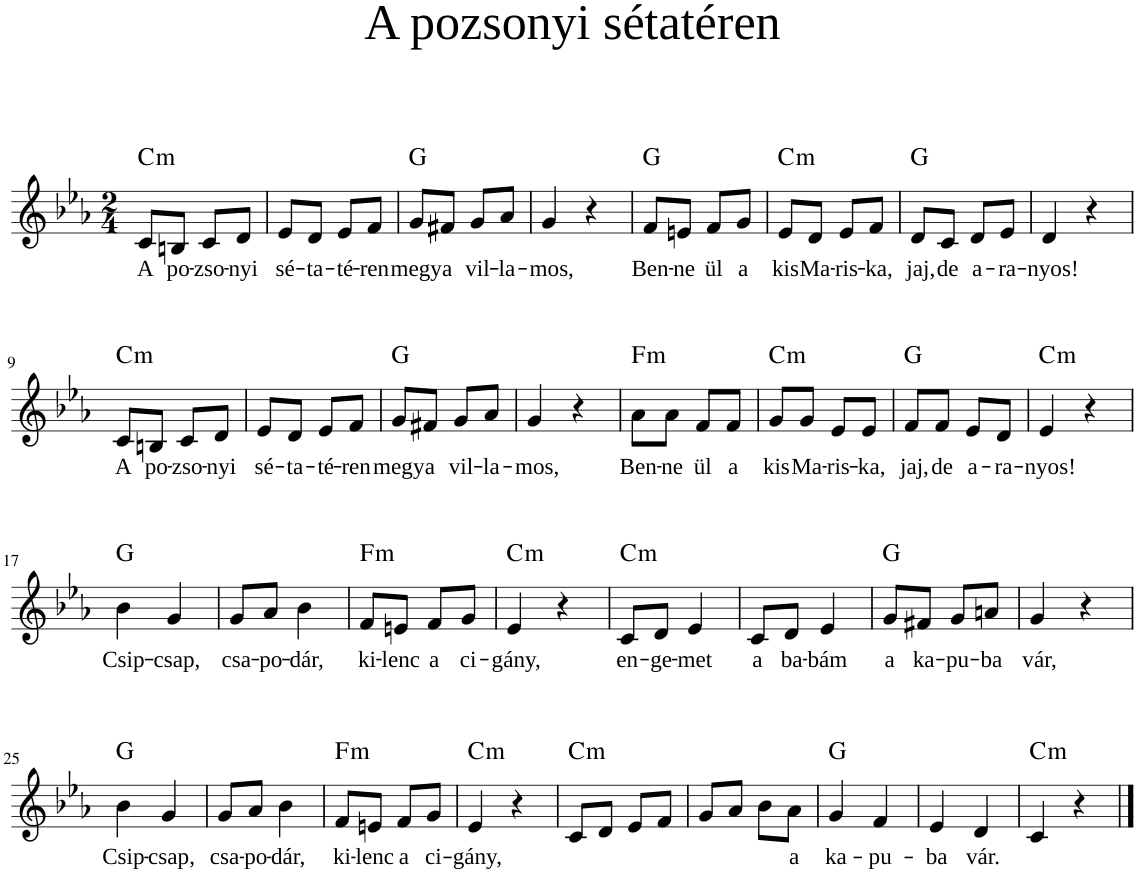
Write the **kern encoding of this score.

**kern	**text	**harte
*part1	*part1	*part1
*staff1	*staff1	*
*I"Piano	*	*
*I'Pno	*	*
*clefG2	*	*
*k[b-e-a-]	*	*
*M2/4	*	*
=1	=1	=1
!	!LO:LY:b	!LO:H:kt=m
8c/L	A	C:min
!	!LO:LY:b	!
8Bn/J	po-	.
!	!LO:LY:b	!
8c/L	-zso-	.
!	!LO:LY:b	!
8d/J	-nyi	.
=2	=2	=2
!	!LO:LY:b	!
8e-/L	sé-	.
!	!LO:LY:b	!
8d/J	-ta-	.
!	!LO:LY:b	!
8e-/L	-té-	.
!	!LO:LY:b	!
8f/J	-ren	.
=3	=3	=3
!	!LO:LY:b	!LO:H:kt=N.C.
8g/L	megy	N
!	!LO:LY:b	!
8f#X/J	a	.
!	!LO:LY:b	!
8g/L	vil-	.
!	!LO:LY:b	!
8a-/J	-la-	.
=4	=4	=4
!	!LO:LY:b	!
4g/	-mos,	.
4r	.	.
=5	=5	=5
!	!LO:LY:b	!LO:H:kt=N.C.
8f/L	Ben-	N
!	!LO:LY:b	!
8en/J	-ne	.
!	!LO:LY:b	!
8f/L	ül	.
!	!LO:LY:b	!
8g/J	a	.
=6	=6	=6
!	!LO:LY:b	!LO:H:kt=m
8e-/L	kis	C:min
!	!LO:LY:b	!
8d/J	Ma-	.
!	!LO:LY:b	!
8e-/L	-ris-	.
!	!LO:LY:b	!
8f/J	-ka,	.
=7	=7	=7
!	!LO:LY:b	!LO:H:kt=N.C.
8d/L	jaj,	N
!	!LO:LY:b	!
8c/J	de	.
!	!LO:LY:b	!
8d/L	a-	.
!	!LO:LY:b	!
8e-/J	-ra-	.
=8	=8	=8
!	!LO:LY:b	!
4d/	-nyos!	.
4r	.	.
!!LO:LB:g=z
=9	=9	=9
!	!LO:LY:b	!LO:H:kt=m
8c/L	A	C:min
!	!LO:LY:b	!
8Bn/J	po-	.
!	!LO:LY:b	!
8c/L	-zso-	.
!	!LO:LY:b	!
8d/J	-nyi	.
=10	=10	=10
!	!LO:LY:b	!
8e-/L	sé-	.
!	!LO:LY:b	!
8d/J	-ta-	.
!	!LO:LY:b	!
8e-/L	-té-	.
!	!LO:LY:b	!
8f/J	-ren	.
=11	=11	=11
!	!LO:LY:b	!LO:H:kt=N.C.
8g/L	megy	N
!	!LO:LY:b	!
8f#X/J	a	.
!	!LO:LY:b	!
8g/L	vil-	.
!	!LO:LY:b	!
8a-/J	-la-	.
=12	=12	=12
!	!LO:LY:b	!
4g/	-mos,	.
4r	.	.
=13	=13	=13
!	!LO:LY:b	!LO:H:kt=m
8a-\L	Ben-	F:min
!	!LO:LY:b	!
8a-\J	-ne	.
!	!LO:LY:b	!
8f/L	ül	.
!	!LO:LY:b	!
8f/J	a	.
=14	=14	=14
!	!LO:LY:b	!LO:H:kt=m
8g/L	kis	C:min
!	!LO:LY:b	!
8g/J	Ma-	.
!	!LO:LY:b	!
8e-/L	-ris-	.
!	!LO:LY:b	!
8e-/J	-ka,	.
=15	=15	=15
!	!LO:LY:b	!LO:H:kt=N.C.
8f/L	jaj,	N
!	!LO:LY:b	!
8f/J	de	.
!	!LO:LY:b	!
8e-/L	a-	.
!	!LO:LY:b	!
8d/J	-ra-	.
=16	=16	=16
!	!LO:LY:b	!LO:H:kt=m
4e-/	-nyos!	C:min
4r	.	.
!!LO:LB:g=z
=17	=17	=17
!	!LO:LY:b	!LO:H:kt=N.C.
4b-\	Csip-	N
!	!LO:LY:b	!
4g/	-csap,	.
=18	=18	=18
!	!LO:LY:b	!
8g/L	csa-	.
!	!LO:LY:b	!
8a-/J	-po-	.
!	!LO:LY:b	!
4b-\	-dár,	.
=19	=19	=19
!	!LO:LY:b	!LO:H:kt=m
8f/L	ki-	F:min
!	!LO:LY:b	!
8en/J	-lenc	.
!	!LO:LY:b	!
8f/L	a	.
!	!LO:LY:b	!
8g/J	ci-	.
=20	=20	=20
!	!LO:LY:b	!LO:H:kt=m
4e-/	-gány,	C:min
4r	.	.
=21	=21	=21
!	!LO:LY:b	!LO:H:kt=m
8c/L	en-	C:min
!	!LO:LY:b	!
8d/J	-ge-	.
!	!LO:LY:b	!
4e-/	-met	.
=22	=22	=22
!	!LO:LY:b	!
8c/L	a	.
!	!LO:LY:b	!
8d/J	ba-	.
!	!LO:LY:b	!
4e-/	-bám	.
=23	=23	=23
!	!LO:LY:b	!LO:H:kt=N.C.
8g/L	a	N
!	!LO:LY:b	!
8f#X/J	ka-	.
!	!LO:LY:b	!
8g/L	-pu-	.
!	!LO:LY:b	!
8an/J	-ba	.
=24	=24	=24
!	!LO:LY:b	!
4g/	vár,	.
4r	.	.
!!LO:LB:g=z
=25	=25	=25
!	!LO:LY:b	!LO:H:kt=N.C.
4b-\	Csip-	N
!	!LO:LY:b	!
4g/	-csap,	.
=26	=26	=26
!	!LO:LY:b	!
8g/L	csa-	.
!	!LO:LY:b	!
8a-/J	-po-	.
!	!LO:LY:b	!
4b-\	-dár,	.
=27	=27	=27
!	!LO:LY:b	!LO:H:kt=m
8f/L	ki-	F:min
!	!LO:LY:b	!
8en/J	-lenc	.
!	!LO:LY:b	!
8f/L	a	.
!	!LO:LY:b	!
8g/J	ci-	.
=28	=28	=28
!	!LO:LY:b	!LO:H:kt=m
4e-/	-gány,	C:min
4r	.	.
=29	=29	=29
!	!	!LO:H:kt=m
8c/L	.	C:min
8d/J	.	.
8e-/L	.	.
8f/J	.	.
=30	=30	=30
8g/L	.	.
8a-/J	.	.
8b-\L	.	.
!	!LO:LY:b	!
8a-\J	a	.
=31	=31	=31
!	!LO:LY:b	!LO:H:kt=N.C.
4g/	ka-	N
!	!LO:LY:b	!
4f/	-pu-	.
=32	=32	=32
!	!LO:LY:b	!
4e-/	-ba	.
!	!LO:LY:b	!
4d/	vár.	.
=33	=33	=33
!	!	!LO:H:kt=m
4c/	.	C:min
4r	.	.
==	==	==
*-	*-	*-
